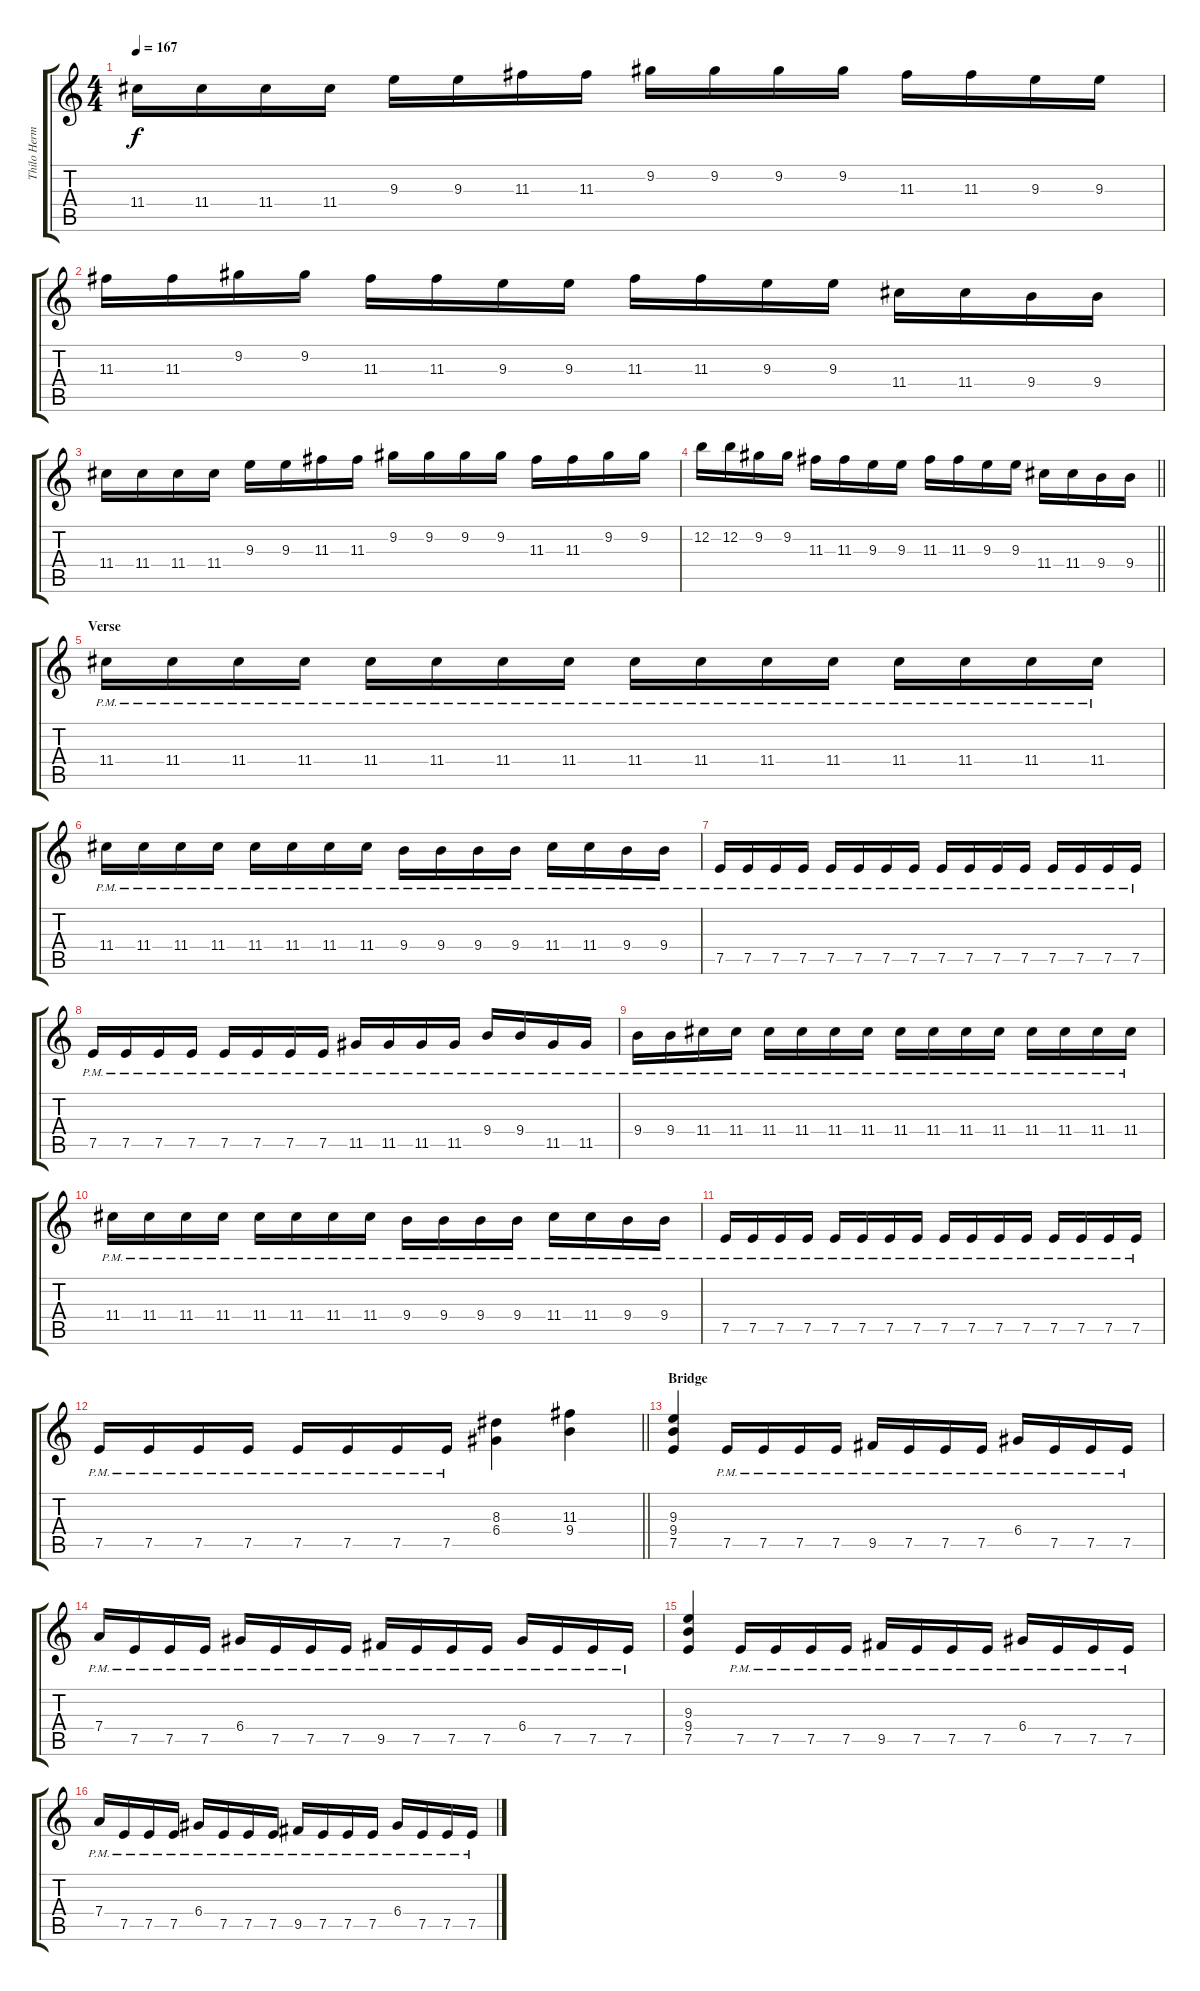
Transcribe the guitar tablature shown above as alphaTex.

\track ("Thilo Hermann" "Thilo Herm") {instrument overdrivenguitar}
\staff {score tabs}
\tuning (E4 B3 G3 D3 A2 E2) {hide}
\ts (4 4)
\tempo 167
\clef g2
\ks c
11.4.16{dy f} 11.4.16 11.4.16 11.4.16 9.3.16 9.3.16 11.3.16 11.3.16 9.2.16 9.2.16 9.2.16 9.2.16 11.3.16 11.3.16 9.3.16 9.3.16 |
11.3.16 11.3.16 9.2.16 9.2.16 11.3.16 11.3.16 9.3.16 9.3.16 11.3.16 11.3.16 9.3.16 9.3.16 11.4.16 11.4.16 9.4.16 9.4.16 |
11.4.16 11.4.16 11.4.16 11.4.16 9.3.16 9.3.16 11.3.16 11.3.16 9.2.16 9.2.16 9.2.16 9.2.16 11.3.16 11.3.16 9.2.16 9.2.16 |
\barLineRight lightlight
12.2.16 12.2.16 9.2.16 9.2.16 11.3.16 11.3.16 9.3.16 9.3.16 11.3.16 11.3.16 9.3.16 9.3.16 11.4.16 11.4.16 9.4.16 9.4.16 |
\section ("" "Verse")
11.4{pm}.16 11.4{pm}.16 11.4{pm}.16 11.4{pm}.16 11.4{pm}.16 11.4{pm}.16 11.4{pm}.16 11.4{pm}.16 11.4{pm}.16 11.4{pm}.16 11.4{pm}.16 11.4{pm}.16 11.4{pm}.16 11.4{pm}.16 11.4{pm}.16 11.4{pm}.16 |
11.4{pm}.16 11.4{pm}.16 11.4{pm}.16 11.4{pm}.16 11.4{pm}.16 11.4{pm}.16 11.4{pm}.16 11.4{pm}.16 9.4{pm}.16 9.4{pm}.16 9.4{pm}.16 9.4{pm}.16 11.4{pm}.16 11.4{pm}.16 9.4{pm}.16 9.4{pm}.16 |
7.5{pm}.16 7.5{pm}.16 7.5{pm}.16 7.5{pm}.16 7.5{pm}.16 7.5{pm}.16 7.5{pm}.16 7.5{pm}.16 7.5{pm}.16 7.5{pm}.16 7.5{pm}.16 7.5{pm}.16 7.5{pm}.16 7.5{pm}.16 7.5{pm}.16 7.5{pm}.16 |
7.5{pm}.16 7.5{pm}.16 7.5{pm}.16 7.5{pm}.16 7.5{pm}.16 7.5{pm}.16 7.5{pm}.16 7.5{pm}.16 11.5{pm}.16 11.5{pm}.16 11.5{pm}.16 11.5{pm}.16 9.4{pm}.16 9.4{pm}.16 11.5{pm}.16 11.5{pm}.16 |
9.4{pm}.16 9.4{pm}.16 11.4{pm}.16 11.4{pm}.16 11.4{pm}.16 11.4{pm}.16 11.4{pm}.16 11.4{pm}.16 11.4{pm}.16 11.4{pm}.16 11.4{pm}.16 11.4{pm}.16 11.4{pm}.16 11.4{pm}.16 11.4{pm}.16 11.4{pm}.16 |
11.4{pm}.16 11.4{pm}.16 11.4{pm}.16 11.4{pm}.16 11.4{pm}.16 11.4{pm}.16 11.4{pm}.16 11.4{pm}.16 9.4{pm}.16 9.4{pm}.16 9.4{pm}.16 9.4{pm}.16 11.4{pm}.16 11.4{pm}.16 9.4{pm}.16 9.4{pm}.16 |
7.5{pm}.16 7.5{pm}.16 7.5{pm}.16 7.5{pm}.16 7.5{pm}.16 7.5{pm}.16 7.5{pm}.16 7.5{pm}.16 7.5{pm}.16 7.5{pm}.16 7.5{pm}.16 7.5{pm}.16 7.5{pm}.16 7.5{pm}.16 7.5{pm}.16 7.5{pm}.16 |
\barLineRight lightlight
7.5{pm}.16 7.5{pm}.16 7.5{pm}.16 7.5{pm}.16 7.5{pm}.16 7.5{pm}.16 7.5{pm}.16 7.5{pm}.16 (8.3 6.4).4 (11.3 9.4).4 |
\section ("" "Bridge")
(9.3 9.4 7.5).4 7.5{pm}.16 7.5{pm}.16 7.5{pm}.16 7.5{pm}.16 9.5{pm}.16 7.5{pm}.16 7.5{pm}.16 7.5{pm}.16 6.4{pm}.16 7.5{pm}.16 7.5{pm}.16 7.5{pm}.16 |
7.4{pm}.16 7.5{pm}.16 7.5{pm}.16 7.5{pm}.16 6.4{pm}.16 7.5{pm}.16 7.5{pm}.16 7.5{pm}.16 9.5{pm}.16 7.5{pm}.16 7.5{pm}.16 7.5{pm}.16 6.4{pm}.16 7.5{pm}.16 7.5{pm}.16 7.5{pm}.16 |
(9.3 9.4 7.5).4 7.5{pm}.16 7.5{pm}.16 7.5{pm}.16 7.5{pm}.16 9.5{pm}.16 7.5{pm}.16 7.5{pm}.16 7.5{pm}.16 6.4{pm}.16 7.5{pm}.16 7.5{pm}.16 7.5{pm}.16 |
7.4{pm}.16 7.5{pm}.16 7.5{pm}.16 7.5{pm}.16 6.4{pm}.16 7.5{pm}.16 7.5{pm}.16 7.5{pm}.16 9.5{pm}.16 7.5{pm}.16 7.5{pm}.16 7.5{pm}.16 6.4{pm}.16 7.5{pm}.16 7.5{pm}.16 7.5{pm}.16
